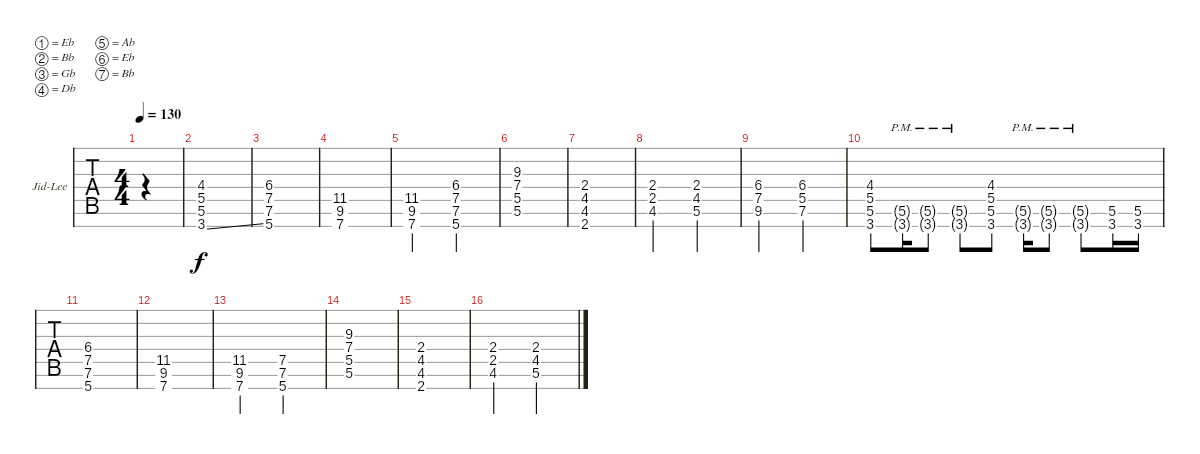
\defaultSystemsLayout 4
\bracketExtendMode groupsimilarinstruments
\firstSystemTrackNameOrientation horizontal
\otherSystemsTrackNameOrientation horizontal
\track ("Jid-Lee" "Jid-Lee") {instrument distortionguitar}
\staff {tabs}
\tuning (Eb4 Bb3 Gb3 Db3 Ab2 Eb2 Bb1)
\ts (4 4)
\tempo 130
\clef g2
\ks c
|
(3.7{ss} 5.6 5.5 4.4).1 |
(5.7 7.6 7.5 6.4).1 |
(7.7 9.6 11.5).1 |
(7.7 9.6 11.5).2 (7.5 7.6 5.7 6.4).2 |
(5.6 5.5 7.4 9.3).1 |
(2.7 4.6 4.5 2.4).1 |
(4.6 2.5 2.4).2 (5.6 4.5 2.4).2 |
(9.6 7.5 6.4).2 (7.6 5.5 6.4).2 |
(3.7 5.6 5.5 4.4).8 (3.7{g} 5.6{g pm}).16 (3.7{g} 5.6{g pm}).8 (3.7{g} 5.6{g pm}).8 (3.7 5.6 5.5 4.4).8 (3.7{g} 5.6{g pm}).16 (3.7{g} 5.6{g pm}).8 (3.7{g} 5.6{g pm}).8 (3.7 5.6).16 (3.7 5.6).16 |
(5.7 7.6 7.5 6.4).1 |
(7.7 9.6 11.5).1 |
(7.7 9.6 11.5).2 (7.5 7.6 5.7).2 |
(5.6 5.5 7.4 9.3).1 |
(2.7 4.6 4.5 2.4).1 |
(4.6 2.5 2.4).2 (5.6 4.5 2.4).2
